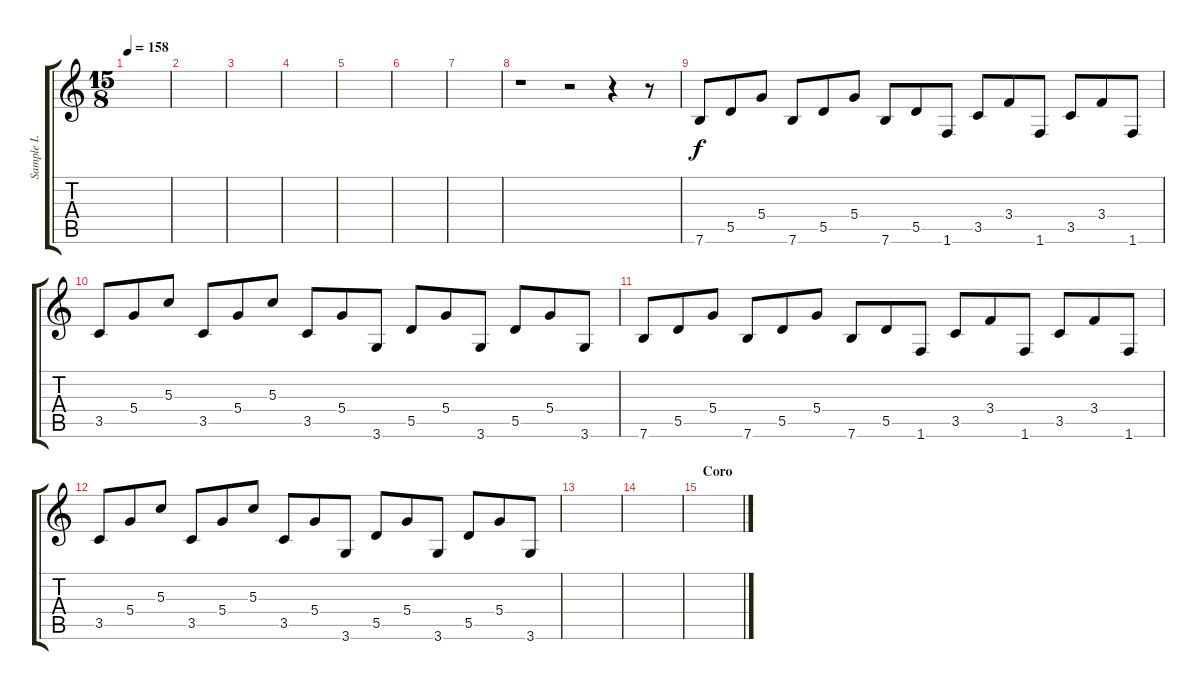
\track ("Sample L" "Sample L") {instrument guitarharmonics}
\staff {score tabs}
\tuning (E4 B3 G3 D3 A2 E2) {hide}
\ts (15 8)
\tempo 158
\clef g2
\ks c
|
|
|
|
|
|
|
r.1 r.2 r.4 r.8 |
7.6.8 5.5.8 5.4.8 7.6.8 5.5.8 5.4.8 7.6.8 5.5.8 1.6.8 3.5.8 3.4.8 1.6.8 3.5.8 3.4.8 1.6.8 |
3.5.8 5.4.8 5.3.8 3.5.8 5.4.8 5.3.8 3.5.8 5.4.8 3.6.8 5.5.8 5.4.8 3.6.8 5.5.8 5.4.8 3.6.8 |
7.6.8 5.5.8 5.4.8 7.6.8 5.5.8 5.4.8 7.6.8 5.5.8 1.6.8 3.5.8 3.4.8 1.6.8 3.5.8 3.4.8 1.6.8 |
3.5.8 5.4.8 5.3.8 3.5.8 5.4.8 5.3.8 3.5.8 5.4.8 3.6.8 5.5.8 5.4.8 3.6.8 5.5.8 5.4.8 3.6.8 |
|
|
\section ("" "Coro")
